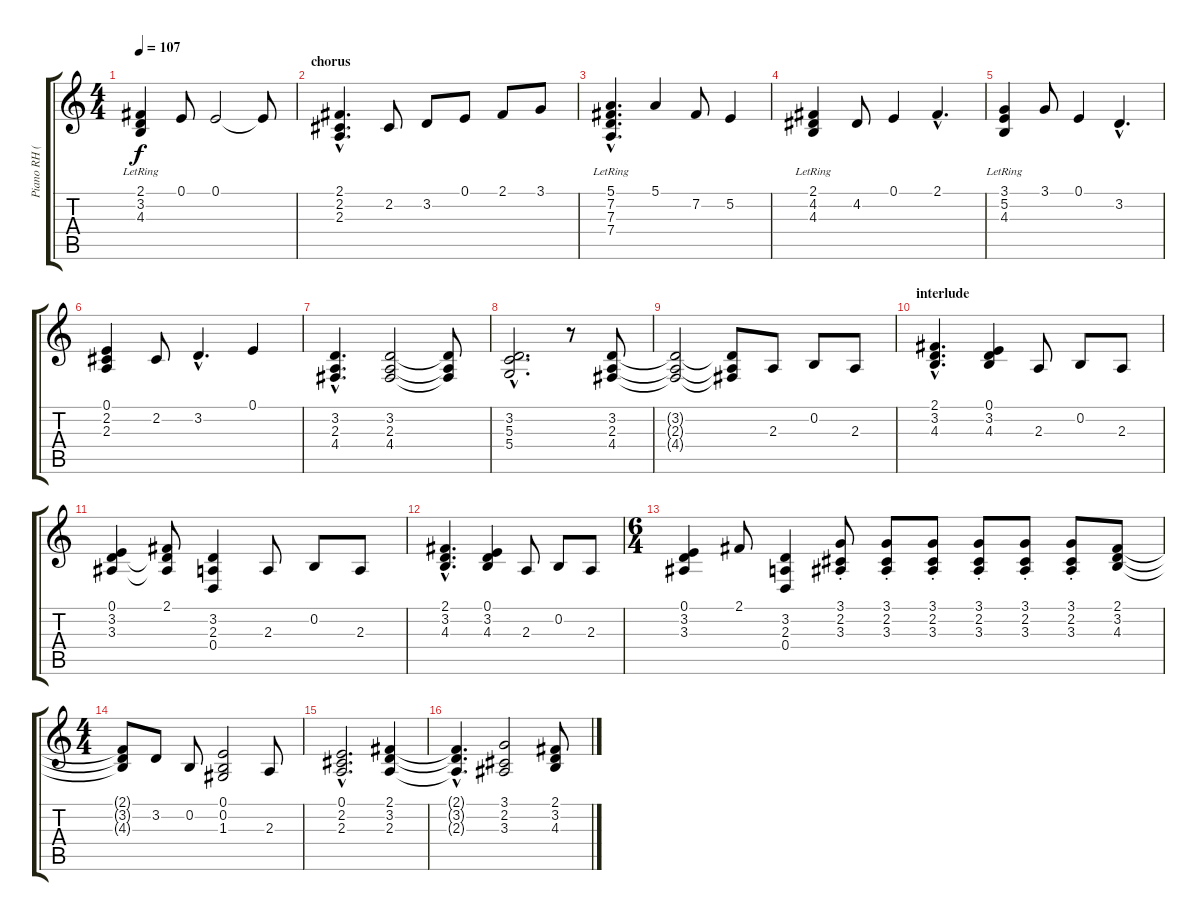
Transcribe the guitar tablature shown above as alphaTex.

\track ("Piano RH (Mercury)" "Piano RH (") {instrument brightacousticpiano}
\staff {score tabs}
\tuning (E4 B3 G3 D3 A2 E2) {hide}
\ts (4 4)
\tempo 107
\clef g2
\ks c
(2.1 3.2{lr} 4.3{lr}).4{dy f} 0.1.8 0.1.2 0.1{t}.8 |
\section ("" "chorus")
(2.1{hac} 2.2{hac} 2.3{hac}).4{d} 2.2.8 3.2.8 0.1.8 2.1.8 3.1.8 |
(5.1{hac} 7.2{hac lr} 7.3{hac lr} 7.4{hac lr}).4{d} 5.1.4 7.2.8 5.2.4 |
(2.1 4.2 4.3{lr}).4 4.2.8 0.1.4 2.1{hac}.4{d} |
(3.1 5.2{lr} 4.3{lr}).4 3.1.8 0.1.4 3.2{hac}.4{d} |
(0.1 2.2 2.3).4 2.2.8 3.2{hac}.4{d} 0.1.4 |
(3.2{hac} 2.3{hac} 4.4{hac}).4{d} (3.2 2.3 4.4).2 (3.2{t} 2.3{t} 4.4{t}).8 |
(3.2{hac} 5.3{hac} 5.4{hac}).2{d} r.8 (3.2 2.3 4.4).8 |
(3.2{t} 2.3{t} 4.4{t}).2 (3.2{t} 2.3{t} 4.4{t}).8 2.3.8 0.2.8 2.3.8 |
\section ("" "interlude")
(2.1{hac} 3.2{hac} 4.3{hac}).4{d} (0.1 3.2 4.3).4 2.3.8 0.2.8 2.3.8 |
(0.1 3.2 3.3).4 (2.1 3.2{t} 3.3{t}).8 (3.2 2.3 0.4).4 2.3.8 0.2.8 2.3.8 |
(2.1{hac} 3.2{hac} 4.3{hac}).4{d} (0.1 3.2 4.3).4 2.3.8 0.2.8 2.3.8 |
\ts (6 4)
(0.1 3.2 3.3).4 2.1.8 (3.2 2.3 0.4).4 (3.1{st} 2.2{st} 3.3{st}).8 (3.1{st} 2.2{st} 3.3{st}).8 (3.1{st} 2.2{st} 3.3{st}).8 (3.1{st} 2.2{st} 3.3{st}).8 (3.1{st} 2.2{st} 3.3{st}).8 (3.1{st} 2.2{st} 3.3{st}).8 (2.1 3.2 4.3).8 |
\ts (4 4)
(2.1{t} 3.2{t} 4.3{t}).8 3.2.8 0.2.8 (0.1 0.2 1.3).2 2.3.8 |
(0.1{hac} 2.2{hac} 2.3{hac}).2{d} (2.1 3.2 2.3).4 |
(2.1{hac t} 3.2{hac t} 2.3{hac t}).4{d} (3.1 2.2 3.3).2 (2.1 3.2 4.3).8
